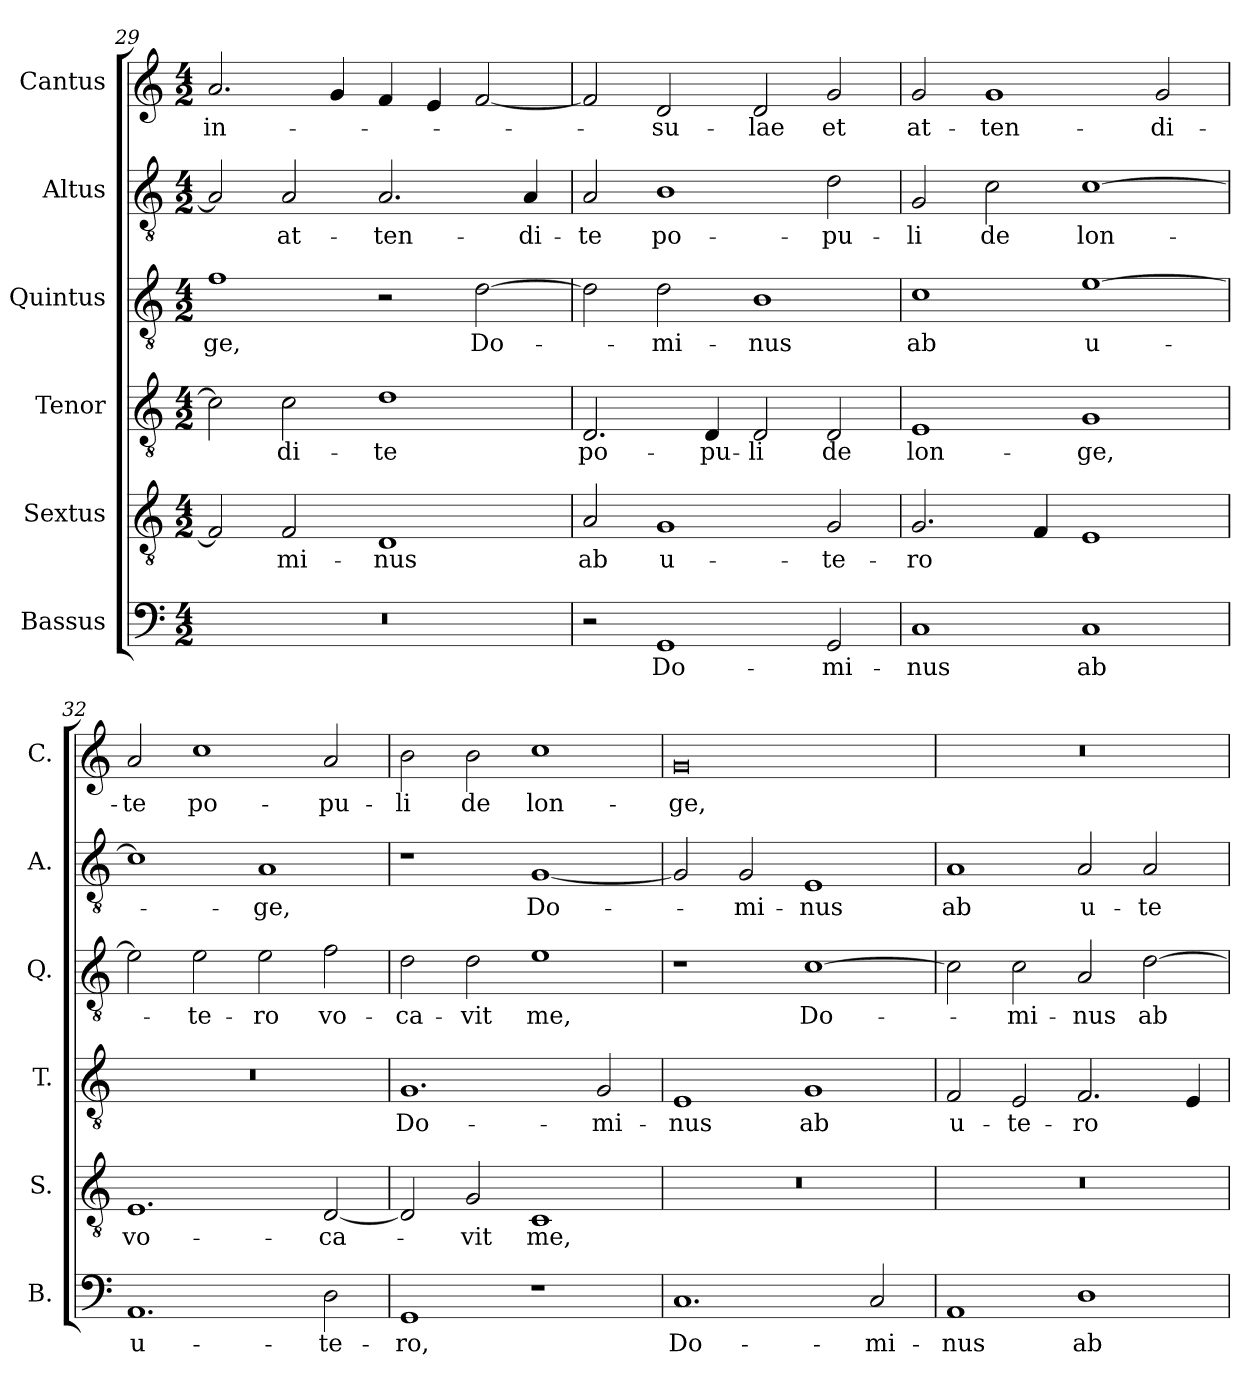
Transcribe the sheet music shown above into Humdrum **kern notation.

**kern	**text	**kern	**text	**kern	**text	**kern	**text	**kern	**text	**kern	**text
*part6	*part6	*part5	*part5	*part4	*part4	*part3	*part3	*part2	*part2	*part1	*part1
*staff6	*staff6	*staff5	*staff5	*staff4	*staff4	*staff3	*staff3	*staff2	*staff2	*staff1	*staff1
*I"Bassus	*	*I"Sextus	*	*I"Tenor	*	*I"Quintus	*	*I"Altus	*	*I"Cantus	*
*I'B.	*	*I'S.	*	*I'T.	*	*I'Q.	*	*I'A.	*	*I'C.	*
*clefF4	*	*clefGv2	*	*clefGv2	*	*clefGv2	*	*clefGv2	*	*clefG2	*
*k[]	*	*k[]	*	*k[]	*	*k[]	*	*k[]	*	*k[]	*
*M4/2	*	*M4/2	*	*M4/2	*	*M4/2	*	*M4/2	*	*M4/2	*
=29	=29	=29	=29	=29	=29	=29	=29	=29	=29	=29	=29
!	!	!	!	!	!	!	!LO:LY:b	!	!	!	!LO:LY:b
0r	.	2F/]	.	2c\]	.	1f	-ge,	2A/]	.	2.a/	in-
!	!	!	!LO:LY:b	!	!LO:LY:b	!	!	!	!LO:LY:b	!	!
.	.	2F/	-mi-	2c\	-di-	.	.	2A/	at-	.	.
.	.	.	.	.	.	.	.	.	.	4g/	.
!	!	!	!LO:LY:b	!	!LO:LY:b	!	!	!	!LO:LY:b	!	!
.	.	1D	-nus	1d	-te	2r	.	2.A/	-ten-	4f/	.
.	.	.	.	.	.	.	.	.	.	4e/	.
!	!	!	!	!	!	!	!LO:LY:b	!	!	!	!
.	.	.	.	.	.	[2d\	Do-	.	.	[2f/	.
!	!	!	!	!	!	!	!	!	!LO:LY:b	!	!
.	.	.	.	.	.	.	.	4A/	-di-	.	.
=30	=30	=30	=30	=30	=30	=30	=30	=30	=30	=30	=30
!	!	!	!LO:LY:b	!	!LO:LY:b	!	!	!	!LO:LY:b	!	!
2r	.	2A/	ab	2.D/	po-	2d\]	.	2A/	-te	2f/]	.
!	!LO:LY:b	!	!LO:LY:b	!	!	!	!LO:LY:b	!	!LO:LY:b	!	!LO:LY:b
1GG	Do-	1G	u-	.	.	2d\	-mi-	1B	po-	2d/	-su-
!	!	!	!	!	!LO:LY:b	!	!	!	!	!	!
.	.	.	.	4D/	-pu-	.	.	.	.	.	.
!	!	!	!	!	!LO:LY:b	!	!LO:LY:b	!	!	!	!LO:LY:b
.	.	.	.	2D/	-li	1B	-nus	.	.	2d/	-lae
!	!LO:LY:b	!	!LO:LY:b	!	!LO:LY:b	!	!	!	!LO:LY:b	!	!LO:LY:b
2GG/	-mi-	2G/	-te-	2D/	de	.	.	2d\	-pu-	2g/	et
=31	=31	=31	=31	=31	=31	=31	=31	=31	=31	=31	=31
!	!LO:LY:b	!	!LO:LY:b	!	!LO:LY:b	!	!LO:LY:b	!	!LO:LY:b	!	!LO:LY:b
1C	-nus	2.G/	-ro	1E	lon-	1c	ab	2G/	-li	2g/	at-
!	!	!	!	!	!	!	!	!	!LO:LY:b	!	!LO:LY:b
.	.	.	.	.	.	.	.	2c\	de	1g	-ten-
.	.	4F/	.	.	.	.	.	.	.	.	.
!	!LO:LY:b	!	!	!	!LO:LY:b	!	!LO:LY:b	!	!LO:LY:b	!	!
1C	ab	1E	.	1G	-ge,	[1e	u-	[1c	lon-	.	.
!	!	!	!	!	!	!	!	!	!	!	!LO:LY:b
.	.	.	.	.	.	.	.	.	.	2g/	-di-
!!LO:LB:g=z
=32	=32	=32	=32	=32	=32	=32	=32	=32	=32	=32	=32
!	!LO:LY:b	!	!LO:LY:b	!	!	!	!	!	!	!	!LO:LY:b
1.AA	u-	1.E	vo-	0r	.	2e\]	.	1c]	.	2a/	-te
!	!	!	!	!	!	!	!LO:LY:b	!	!	!	!LO:LY:b
.	.	.	.	.	.	2e\	-te-	.	.	1cc	po-
!	!	!	!	!	!	!	!LO:LY:b	!	!LO:LY:b	!	!
.	.	.	.	.	.	2e\	-ro	1A	-ge,	.	.
!	!LO:LY:b	!	!LO:LY:b	!	!	!	!LO:LY:b	!	!	!	!LO:LY:b
2D\	-te-	[2D/	-ca-	.	.	2f\	vo-	.	.	2a/	-pu-
=33	=33	=33	=33	=33	=33	=33	=33	=33	=33	=33	=33
!	!LO:LY:b	!	!	!	!LO:LY:b	!	!LO:LY:b	!	!	!	!LO:LY:b
1GG	-ro,	2D/]	.	1.G	Do-	2d\	-ca-	1r	.	2b\	-li
!	!	!	!LO:LY:b	!	!	!	!LO:LY:b	!	!	!	!LO:LY:b
.	.	2G/	-vit	.	.	2d\	-vit	.	.	2b\	de
!	!	!	!LO:LY:b	!	!	!	!LO:LY:b	!	!LO:LY:b	!	!LO:LY:b
1r	.	1C	me,	.	.	1e	me,	[1G	Do-	1cc	lon-
!	!	!	!	!	!LO:LY:b	!	!	!	!	!	!
.	.	.	.	2G/	-mi-	.	.	.	.	.	.
=34	=34	=34	=34	=34	=34	=34	=34	=34	=34	=34	=34
!	!LO:LY:b	!	!	!	!LO:LY:b	!	!	!	!	!	!LO:LY:b
1.C	Do-	0r	.	1E	-nus	1r	.	2G/]	.	0g	-ge,
!	!	!	!	!	!	!	!	!	!LO:LY:b	!	!
.	.	.	.	.	.	.	.	2G/	-mi-	.	.
!	!	!	!	!	!LO:LY:b	!	!LO:LY:b	!	!LO:LY:b	!	!
.	.	.	.	1G	ab	[1c	Do-	1E	-nus	.	.
!	!LO:LY:b	!	!	!	!	!	!	!	!	!	!
2C/	-mi-	.	.	.	.	.	.	.	.	.	.
=35	=35	=35	=35	=35	=35	=35	=35	=35	=35	=35	=35
!	!LO:LY:b	!	!	!	!LO:LY:b	!	!	!	!LO:LY:b	!	!
1AA	-nus	0r	.	2F/	u-	2c\]	.	1A	ab	0r	.
!	!	!	!	!	!LO:LY:b	!	!LO:LY:b	!	!	!	!
.	.	.	.	2E/	-te-	2c\	-mi-	.	.	.	.
!	!LO:LY:b	!	!	!	!LO:LY:b	!	!LO:LY:b	!	!LO:LY:b	!	!
1D	ab	.	.	2.F/	-ro	2A/	-nus	2A/	u-	.	.
!	!	!	!	!	!	!	!LO:LY:b	!	!LO:LY:b	!	!
.	.	.	.	.	.	[2d\	ab	2A/	-te-	.	.
.	.	.	.	4E/	.	.	.	.	.	.	.
=	=	=	=	=	=	=	=	=	=	=	=
*-	*-	*-	*-	*-	*-	*-	*-	*-	*-	*-	*-
